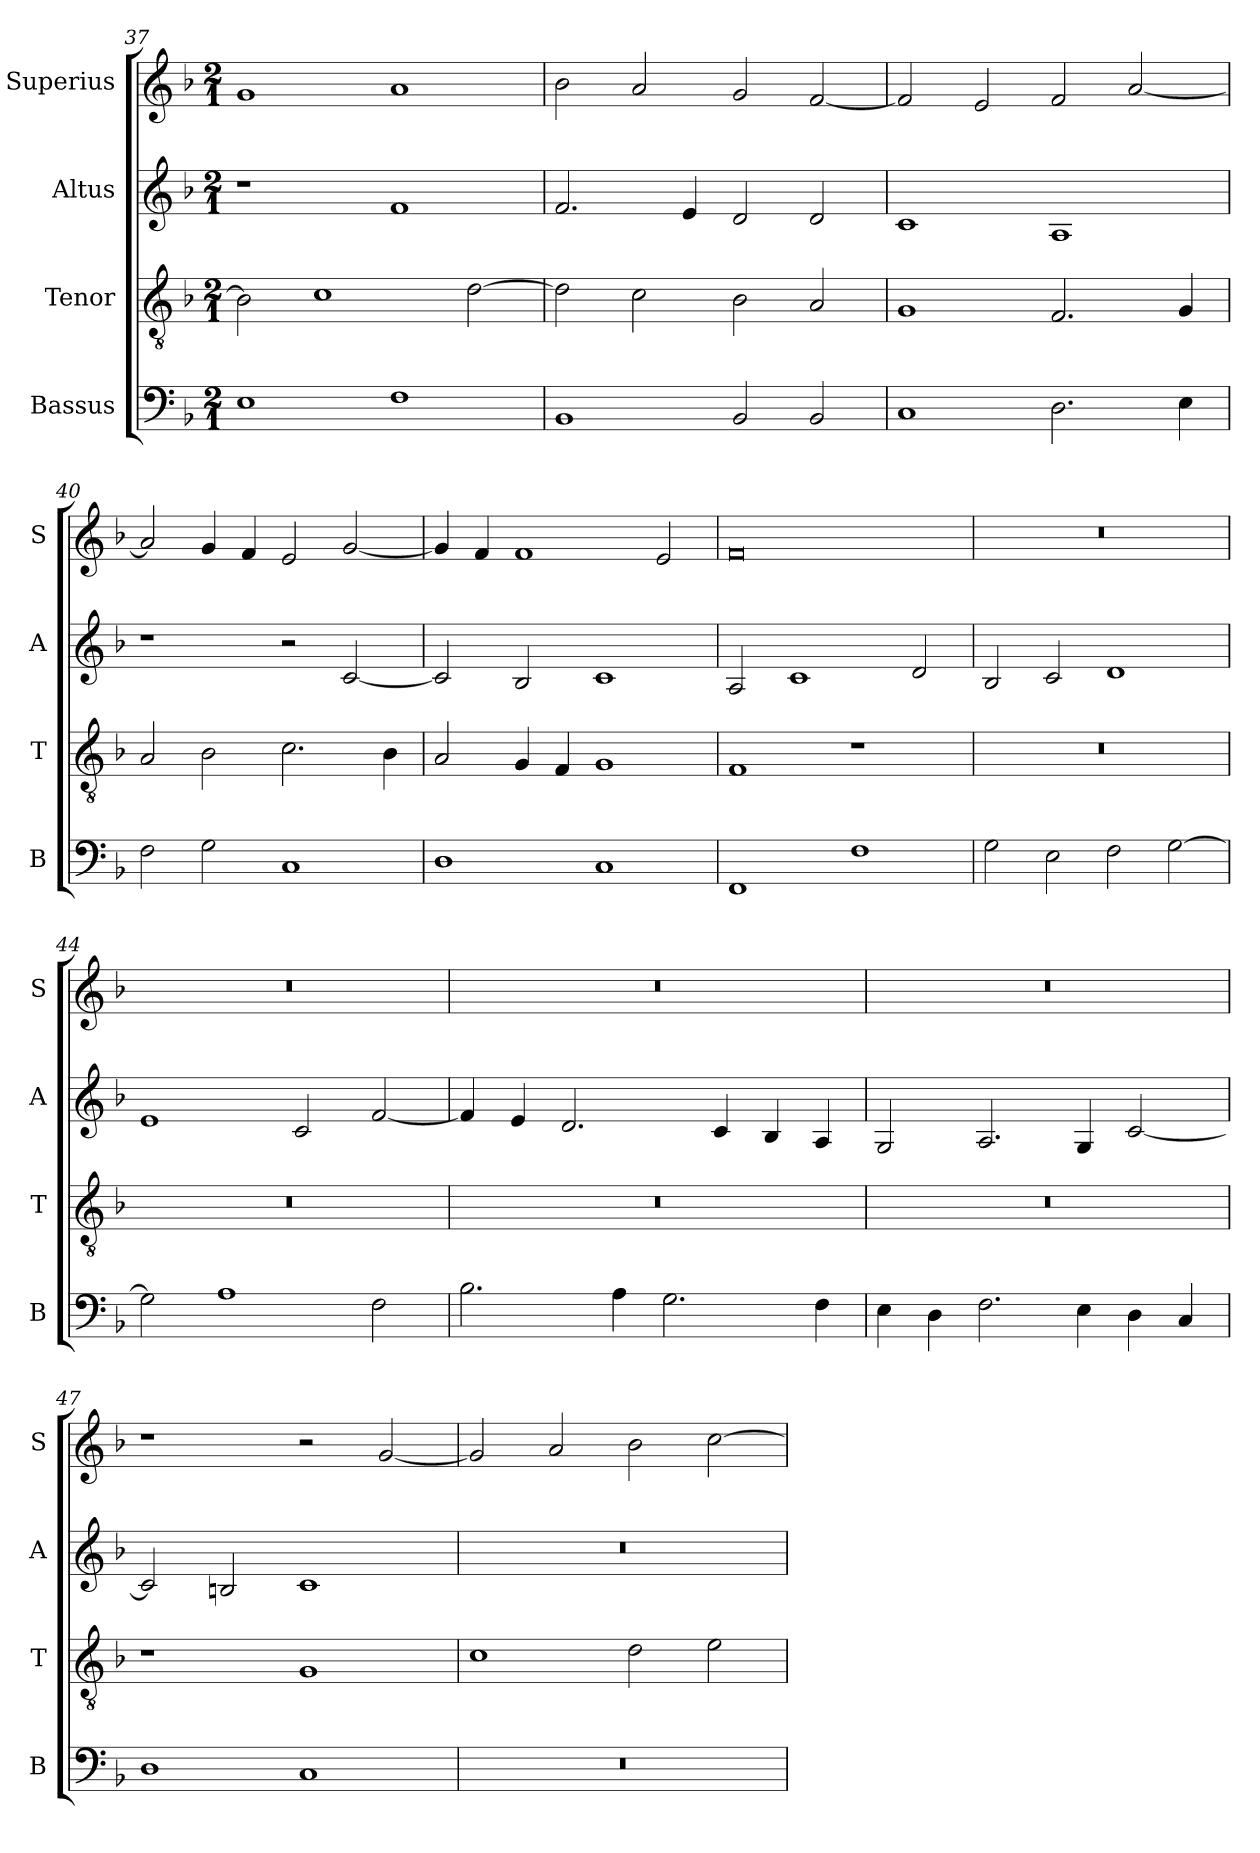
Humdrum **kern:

**kern	**kern	**kern	**kern
*part4	*part3	*part2	*part1
*staff4	*staff3	*staff2	*staff1
*I"Bassus	*I"Tenor	*I"Altus	*I"Superius
*I'B	*I'T	*I'A	*I'S
*clefF4	*clefGv2	*clefG2	*clefG2
*k[b-]	*k[b-]	*k[b-]	*k[b-]
*F:	*F:	*F:	*F:
*M2/1	*M2/1	*M2/1	*M2/1
=37	=37	=37	=37
1E	2B-]	1r	1g
.	1c	.	.
1F	.	1f	1a
.	[2d	.	.
=38	=38	=38	=38
1BB-	2d]	2.f	2b-
.	2c	.	2a
.	.	4e	.
2BB-	2B-	2d	2g
2BB-	2A	2d	[2f
=39	=39	=39	=39
1C	1G	1c	2f]
.	.	.	2e
2.D	2.F	1A	2f
.	.	.	[2a
4E	4G	.	.
=40	=40	=40	=40
2F	2A	1r	2a]
2G	2B-	.	4g
.	.	.	4f
1C	2.c	2r	2e
.	.	[2c	[2g
.	4B-	.	.
=41	=41	=41	=41
1D	2A	2c]	4g]
.	.	.	4f
.	4G	2B-	1f
.	4F	.	.
1C	1G	1c	.
.	.	.	2e
=42	=42	=42	=42
1FF	1F	2A	0f
.	.	1c	.
1F	1r	.	.
.	.	2d	.
=43	=43	=43	=43
2G	0r	2B-	0r
2E	.	2c	.
2F	.	1d	.
[2G	.	.	.
=44	=44	=44	=44
2G]	0r	1e	0r
1A	.	.	.
.	.	2c	.
2F	.	[2f	.
=45	=45	=45	=45
2.B-	0r	4f]	0r
.	.	4e	.
.	.	2.d	.
4A	.	.	.
2.G	.	.	.
.	.	4c	.
.	.	4B-	.
4F	.	4A	.
=46	=46	=46	=46
4E	0r	2G	0r
4D	.	.	.
2.F	.	2.A	.
4E	.	4G	.
4D	.	[2c	.
4C	.	.	.
=47	=47	=47	=47
1D	1r	2c]	1r
.	.	2Bn	.
1C	1G	1c	2r
.	.	.	[2g
=48	=48	=48	=48
0r	1c	0r	2g]
.	.	.	2a
.	2d	.	2b-
.	2e	.	[2cc
=	=	=	=
*-	*-	*-	*-
